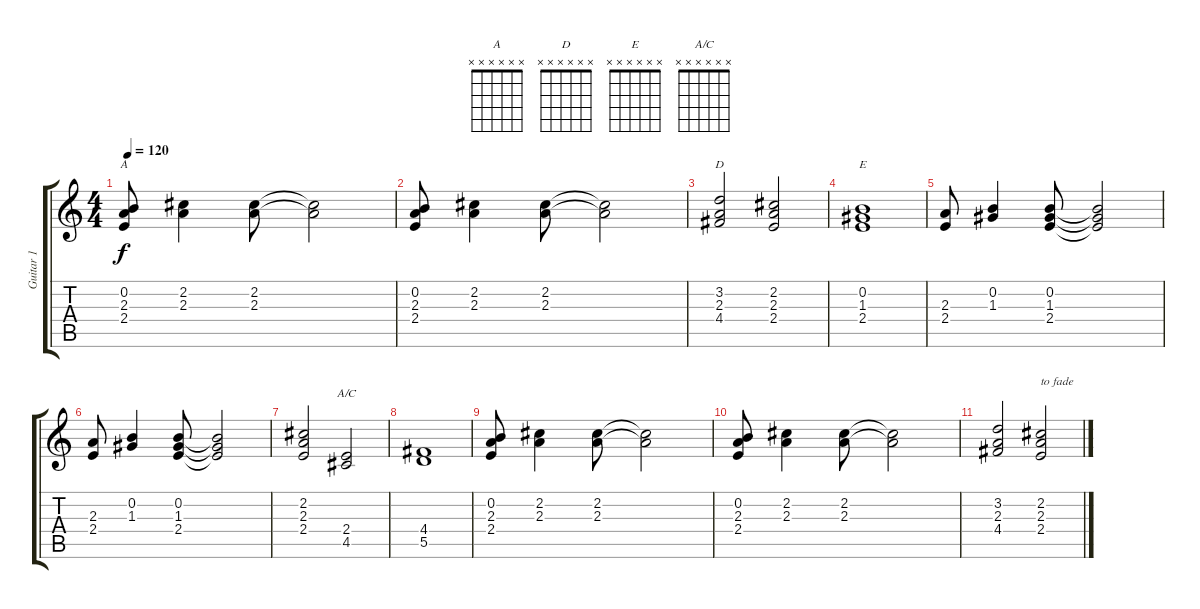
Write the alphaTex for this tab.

\track ("Guitar 1" "Guitar 1") {instrument acousticguitarsteel}
\staff {score tabs}
\tuning (E4 B3 G3 D3 A2 E2) {hide}
\chord ("A" x x x x x x) {firstfret 0}
\chord ("D" x x x x x x) {firstfret 0}
\chord ("E" x x x x x x) {firstfret 0}
\chord ("A/C" x x x x x x) {firstfret 0}
\ts (4 4)
\tempo 120
\clef g2
\ks c
(0.2 2.3 2.4).8{ch "A" dy f} (2.2 2.3).4 (2.2 2.3).8 (2.2{t} 2.3{t}).2 |
(0.2 2.3 2.4).8 (2.2 2.3).4 (2.2 2.3).8 (2.2{t} 2.3{t}).2 |
(3.2 2.3 4.4).2{ch "D"} (2.2 2.3 2.4).2 |
(0.2 1.3 2.4).1{ch "E"} |
(2.3 2.4).8 (0.2 1.3).4 (0.2 1.3 2.4).8 (0.2{t} 1.3{t} 2.4{t}).2 |
(2.3 2.4).8 (0.2 1.3).4 (0.2 1.3 2.4).8 (0.2{t} 1.3{t} 2.4{t}).2 |
(2.2 2.3 2.4).2 (2.4 4.5).2{ch "A/C"} |
(4.4 5.5).1 |
(0.2 2.3 2.4).8 (2.2 2.3).4 (2.2 2.3).8 (2.2{t} 2.3{t}).2 |
(0.2 2.3 2.4).8{volume 0} (2.2 2.3).4 (2.2 2.3).8 (2.2{t} 2.3{t}).2 |
(3.2 2.3 4.4).2 (2.2 2.3 2.4).2{txt "to fade"}
